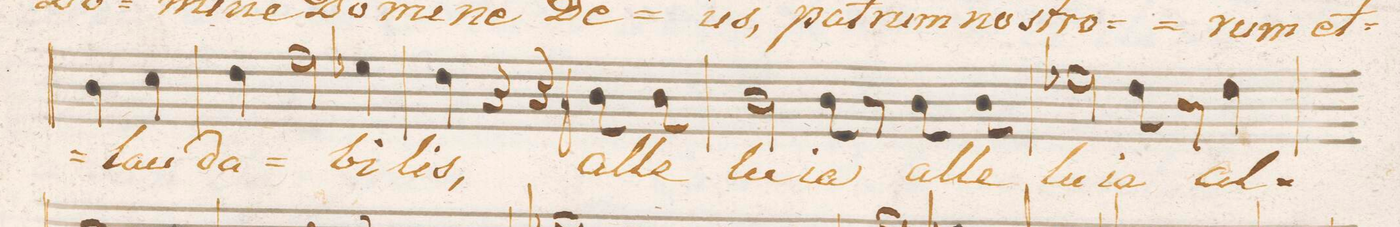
**kern	**text	**dynam
*I"Tenore.	*	*
*clefC4	*	*
*k[b-e-a-d-]	*	*
*met(C.)	*	*
*M4/4	*	*
4A-\	.	.
4B-\	-lau-	.
=56	=56	=56
4c\	-da-	.
2e-\	.	.
4d-X\	-bi-	.
=57	=57	=57
4c\	-lis,	.
4r	.	.
4r	.	.
.	.	f
8A-\	al-	.
8A-\	-le-	.
=58	=58	=58
2A-\	-lu-	.
8A-\	-ia	.
8r	.	.
8A-\	al-	.
8A-\	-le-	.
=59	=59	=59
2d-X\	-lu-	.
8c\	-ia	.
8r	.	.
4c\	al-	.
=60	=60	=60
*-	*-	*-
